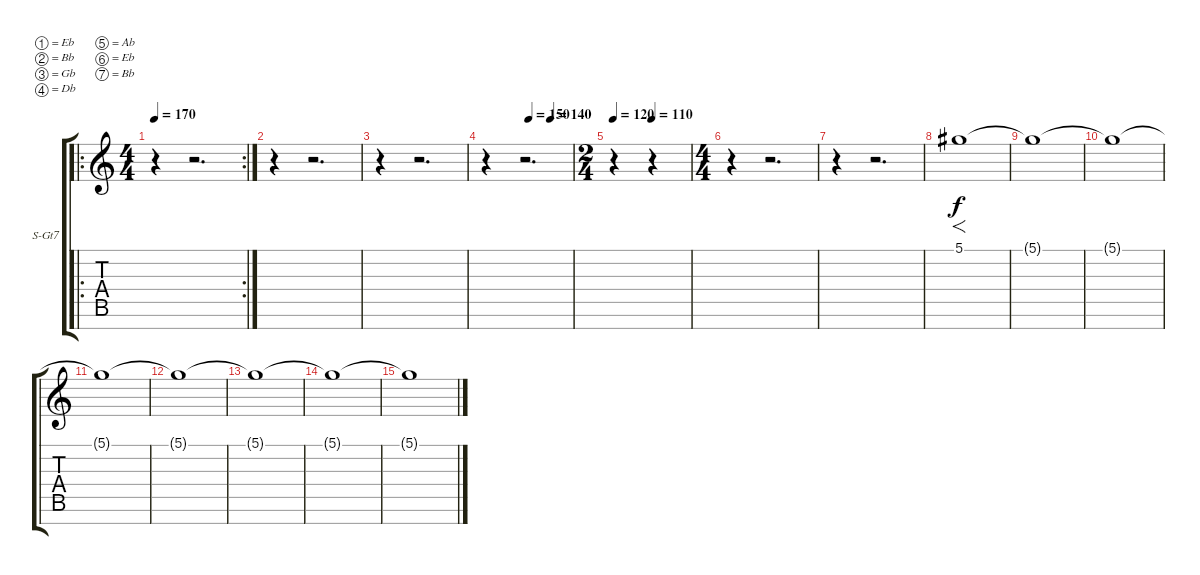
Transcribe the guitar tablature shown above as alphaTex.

\bracketExtendMode groupsimilarinstruments
\firstSystemTrackNameOrientation horizontal
\otherSystemsTrackNameOrientation horizontal
\track ("Дмитрий Иванов" "S-Gt7") {instrument oboe}
\staff {score tabs}
\tuning (Eb4 Bb3 Gb3 Db3 Ab2 Eb2 Bb1)
\displaytranspose 12
\ro
\rc 2
\ts (4 4)
\tempo 170
\clef g2
\ks c
r.4{dy f} r.2{d} |
r.4 r.2{d} |
r.4 r.2{d} |
\tempo (150 0.5)
\tempo (140 0.75)
r.4 r.2{d} |
\ts (2 4)
\beaming (8 2 2)
\tempo 120
\tempo (110 0.5)
r.4 r.4 |
\ts (4 4)
\beaming (8 2 2 2 2)
r.4 r.2{d} |
r.4 r.2{d} |
5.1.1{f} |
5.1{t}.1 |
5.1{t}.1 |
5.1{t}.1 |
5.1{t}.1 |
5.1{t}.1 |
5.1{t}.1 |
5.1{t}.1
